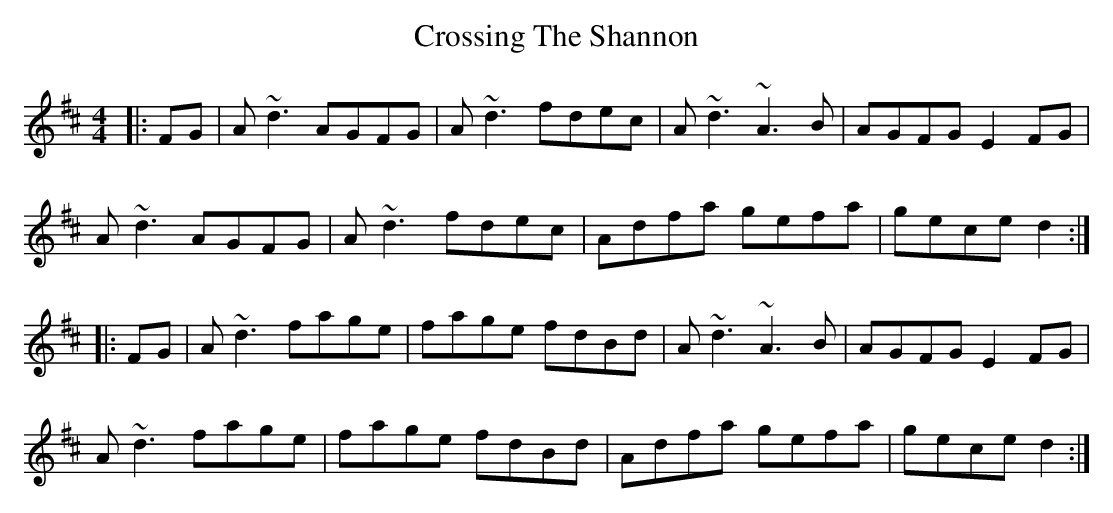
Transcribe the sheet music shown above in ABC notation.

X:1
T: Crossing The Shannon
M: 4/4
L: 1/8
K: Dmaj
|:FG|A~d3 AGFG|A~d3 fdec|A~d3 ~A3B|AGFG E2FG|
A~d3 AGFG|A~d3 fdec|Adfa gefa|gece d2:|
|:FG|A~d3 fage|fage fdBd|A~d3 ~A3B|AGFG E2FG|
A~d3 fage|fage fdBd|Adfa gefa|gece d2:|
